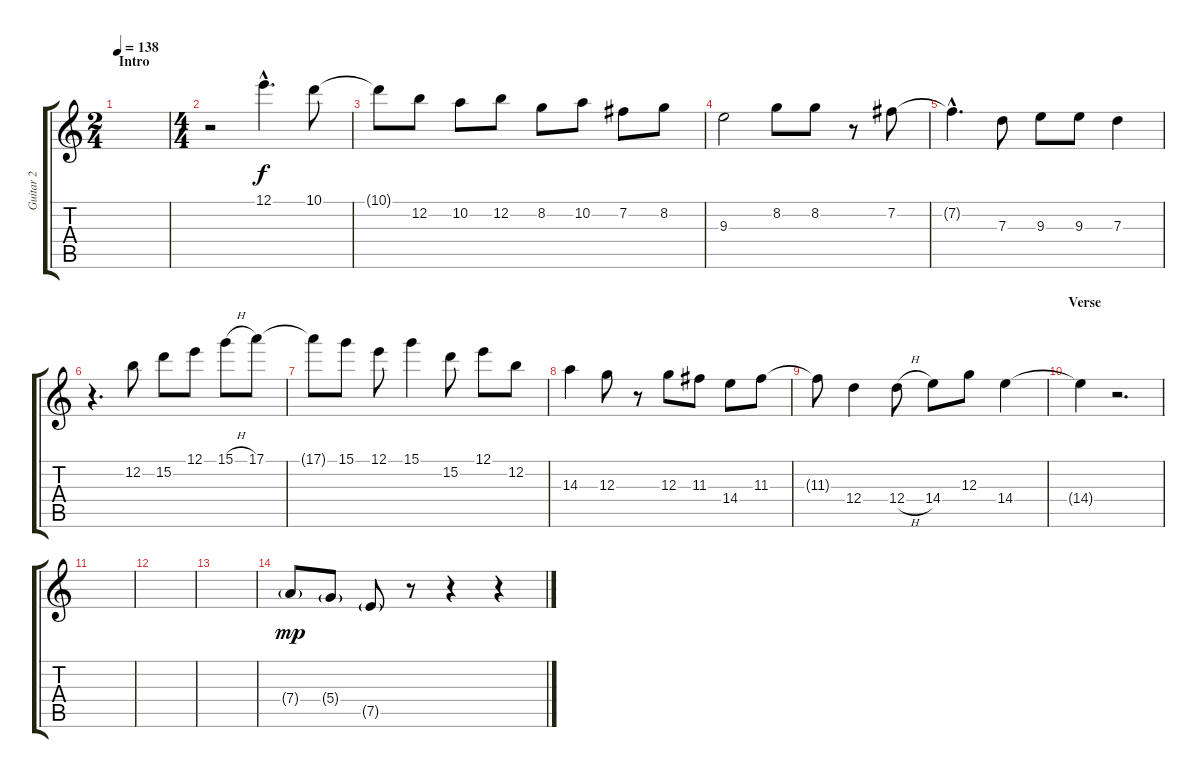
\track ("Guitar 2" "Guitar 2") {instrument overdrivenguitar}
\staff {score tabs}
\tuning (E4 B3 G3 D3 A2 E2) {hide}
\ts (2 4)
\section ("" "Intro")
\tempo 138
\clef g2
\ks c
|
\ts (4 4)
r.2 12.1{hac}.4{d} 10.1.8 |
10.1{t}.8 12.2.8 10.2.8 12.2.8 8.2.8 10.2.8 7.2.8 8.2.8 |
9.3.2 8.2.8 8.2.8 r.8 7.2.8 |
7.2{hac t}.4{d} 7.3.8 9.3.8 9.3.8 7.3.4 |
r.4{d} 12.2.8 15.2.8 12.1.8 15.1{h}.8 17.1.8 |
17.1{t}.8 15.1.8 12.1.8 15.1.4 15.2.8 12.1.8 12.2.8 |
14.3.4 12.3.8 r.8 12.3.8 11.3.8 14.4.8 11.3.8 |
11.3{t}.8 12.4.4 12.4{h}.8 14.4.8 12.3.8 14.4.4 |
\section ("" "Verse")
14.4{t}.4 r.2{d} |
|
|
|
7.4{g}.8{dy mp} 5.4{g}.8 7.5{g}.8 r.8 r.4 r.4
